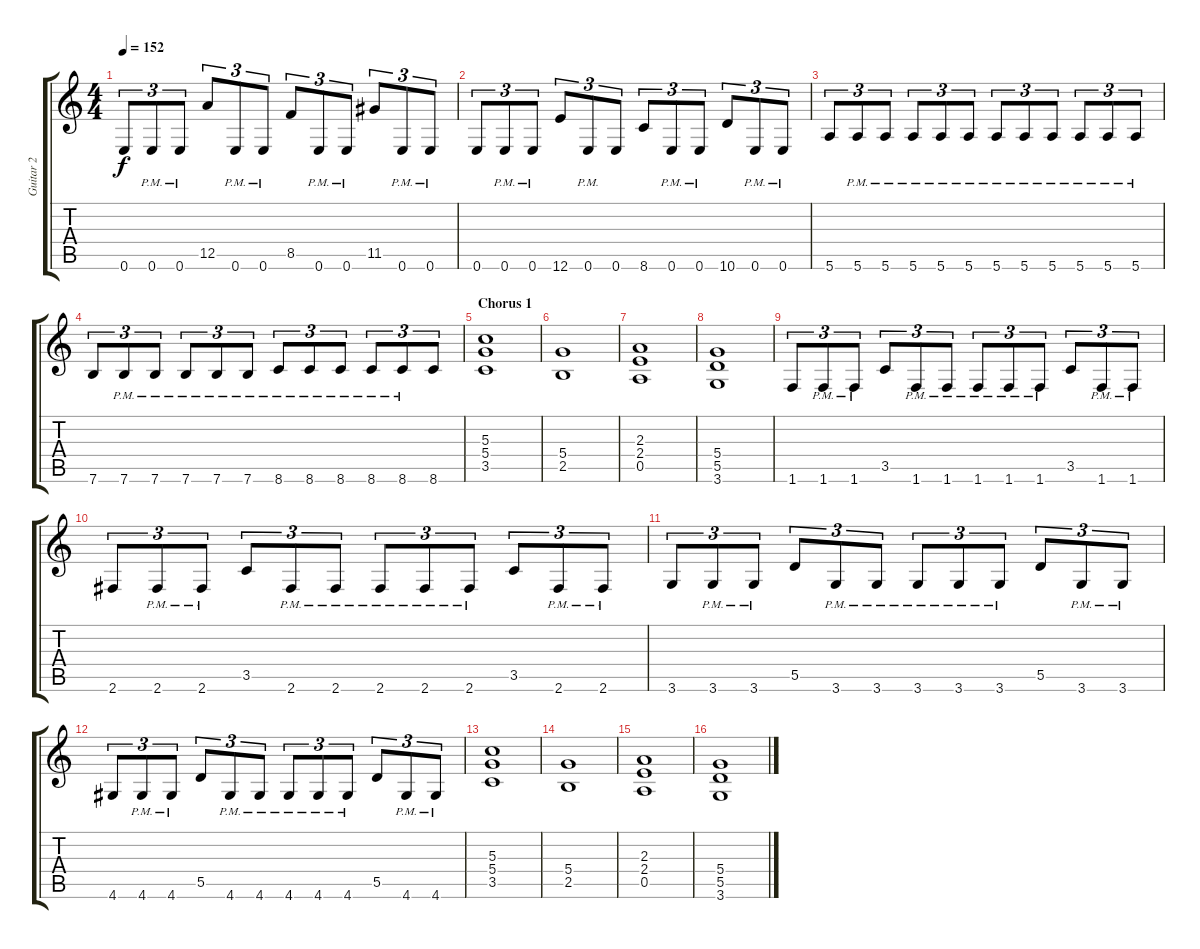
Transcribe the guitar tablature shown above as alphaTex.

\track ("Guitar 2" "Guitar 2") {instrument distortionguitar}
\staff {score tabs}
\tuning (E4 B3 G3 D3 A2 E2) {hide}
\ts (4 4)
\tempo 152
\clef g2
\ks c
0.6.8{tu (3 2) dy f} 0.6{pm}.8{tu (3 2)} 0.6{pm}.8{tu (3 2)} 12.5.8{tu (3 2)} 0.6{pm}.8{tu (3 2)} 0.6{pm}.8{tu (3 2)} 8.5.8{tu (3 2)} 0.6{pm}.8{tu (3 2)} 0.6{pm}.8{tu (3 2)} 11.5.8{tu (3 2)} 0.6{pm}.8{tu (3 2)} 0.6{pm}.8{tu (3 2)} |
0.6.8{tu (3 2)} 0.6{pm}.8{tu (3 2)} 0.6{pm}.8{tu (3 2)} 12.6.8{tu (3 2)} 0.6{pm}.8{tu (3 2)} 0.6.8{tu (3 2)} 8.6.8{tu (3 2)} 0.6{pm}.8{tu (3 2)} 0.6{pm}.8{tu (3 2)} 10.6.8{tu (3 2)} 0.6{pm}.8{tu (3 2)} 0.6{pm}.8{tu (3 2)} |
5.6.8{tu (3 2)} 5.6{pm}.8{tu (3 2)} 5.6{pm}.8{tu (3 2)} 5.6{pm}.8{tu (3 2)} 5.6{pm}.8{tu (3 2)} 5.6{pm}.8{tu (3 2)} 5.6{pm}.8{tu (3 2)} 5.6{pm}.8{tu (3 2)} 5.6{pm}.8{tu (3 2)} 5.6{pm}.8{tu (3 2)} 5.6{pm}.8{tu (3 2)} 5.6{pm}.8{tu (3 2)} |
7.6.8{tu (3 2)} 7.6{pm}.8{tu (3 2)} 7.6{pm}.8{tu (3 2)} 7.6{pm}.8{tu (3 2)} 7.6{pm}.8{tu (3 2)} 7.6{pm}.8{tu (3 2)} 8.6{pm}.8{tu (3 2)} 8.6{pm}.8{tu (3 2)} 8.6{pm}.8{tu (3 2)} 8.6{pm}.8{tu (3 2)} 8.6{pm}.8{tu (3 2)} 8.6.8{tu (3 2)} |
\section ("" "Chorus 1")
(5.3 5.4 3.5).1 |
(5.4 2.5).1 |
(2.3 2.4 0.5).1 |
(5.4 5.5 3.6).1 |
1.6.8{tu (3 2)} 1.6{pm}.8{tu (3 2)} 1.6{pm}.8{tu (3 2)} 3.5.8{tu (3 2)} 1.6{pm}.8{tu (3 2)} 1.6{pm}.8{tu (3 2)} 1.6{pm}.8{tu (3 2)} 1.6{pm}.8{tu (3 2)} 1.6{pm}.8{tu (3 2)} 3.5.8{tu (3 2)} 1.6{pm}.8{tu (3 2)} 1.6{pm}.8{tu (3 2)} |
2.6.8{tu (3 2)} 2.6{pm}.8{tu (3 2)} 2.6{pm}.8{tu (3 2)} 3.5.8{tu (3 2)} 2.6{pm}.8{tu (3 2)} 2.6{pm}.8{tu (3 2)} 2.6{pm}.8{tu (3 2)} 2.6{pm}.8{tu (3 2)} 2.6{pm}.8{tu (3 2)} 3.5.8{tu (3 2)} 2.6{pm}.8{tu (3 2)} 2.6{pm}.8{tu (3 2)} |
3.6.8{tu (3 2)} 3.6{pm}.8{tu (3 2)} 3.6{pm}.8{tu (3 2)} 5.5.8{tu (3 2)} 3.6{pm}.8{tu (3 2)} 3.6{pm}.8{tu (3 2)} 3.6{pm}.8{tu (3 2)} 3.6{pm}.8{tu (3 2)} 3.6{pm}.8{tu (3 2)} 5.5.8{tu (3 2)} 3.6{pm}.8{tu (3 2)} 3.6{pm}.8{tu (3 2)} |
4.6.8{tu (3 2)} 4.6{pm}.8{tu (3 2)} 4.6{pm}.8{tu (3 2)} 5.5.8{tu (3 2)} 4.6{pm}.8{tu (3 2)} 4.6{pm}.8{tu (3 2)} 4.6{pm}.8{tu (3 2)} 4.6{pm}.8{tu (3 2)} 4.6{pm}.8{tu (3 2)} 5.5.8{tu (3 2)} 4.6{pm}.8{tu (3 2)} 4.6{pm}.8{tu (3 2)} |
\section ("" "")
(5.3 5.4 3.5).1 |
(5.4 2.5).1 |
(2.3 2.4 0.5).1 |
(5.4 5.5 3.6).1
